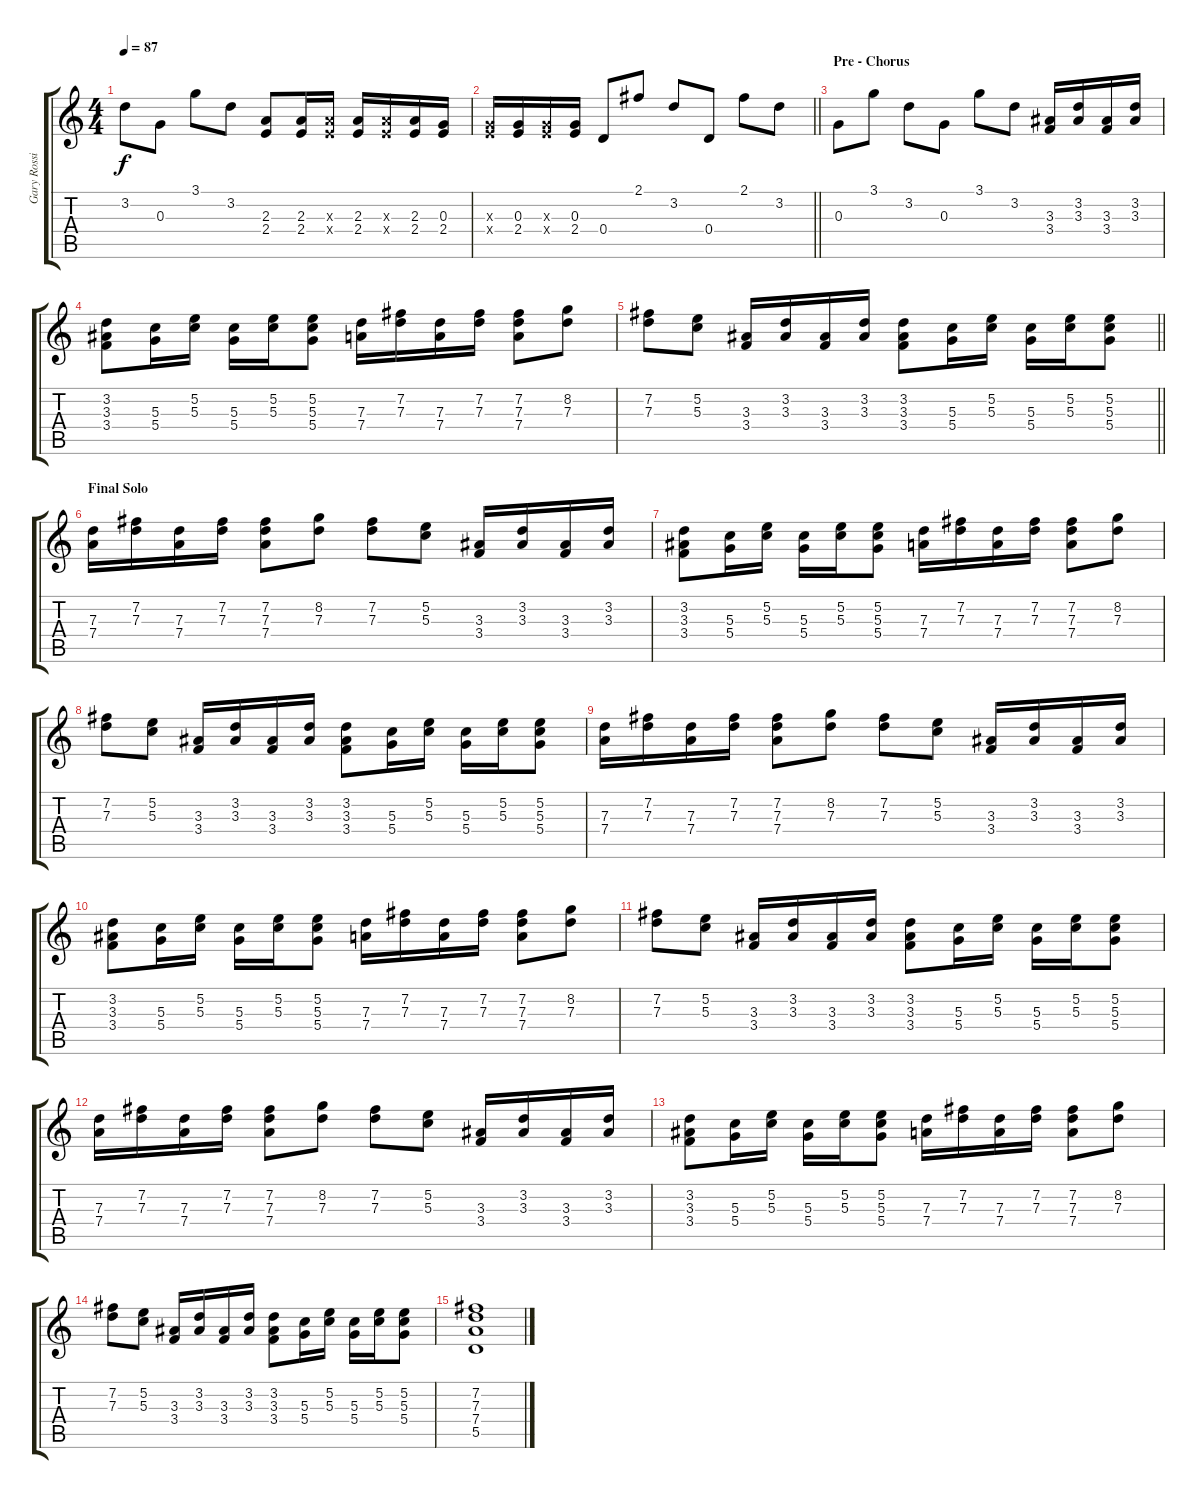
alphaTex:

\track ("Gary Rossington" "Gary Rossi") {instrument acousticguitarsteel}
\staff {score tabs}
\tuning (E4 B3 G3 D3 A2 E2) {hide}
\ts (4 4)
\tempo 87
\clef g2
\ks c
3.2.8{dy f} 0.3.8 3.1.8 3.2.8 (2.3 2.4).8 (2.3 2.4).16 (2.3{x} 2.4{x}).16 (2.3 2.4).16 (2.3{x} 2.4{x}).16 (2.3 2.4).16 (0.3 2.4).16 |
\barLineRight lightlight
(0.3{x} 2.4{x}).16 (0.3 2.4).16 (0.3{x} 2.4{x}).16 (0.3 2.4).16 0.4.8 2.1.8 3.2.8 0.4.8 2.1.8 3.2.8 |
\section ("" "Pre - Chorus")
0.3.8 3.1.8 3.2.8 0.3.8 3.1.8 3.2.8 (3.3 3.4).16 (3.2 3.3).16 (3.3 3.4).16 (3.2 3.3).16 |
(3.2 3.3 3.4).8 (5.3 5.4).16 (5.2 5.3).16 (5.3 5.4).16 (5.2 5.3).16 (5.2 5.3 5.4).8 (7.3 7.4).16 (7.2 7.3).16 (7.3 7.4).16 (7.2 7.3).16 (7.2 7.3 7.4).8 (8.2 7.3).8 |
\barLineRight lightlight
(7.2 7.3).8 (5.2 5.3).8 (3.3 3.4).16 (3.2 3.3).16 (3.3 3.4).16 (3.2 3.3).16 (3.2 3.3 3.4).8 (5.3 5.4).16 (5.2 5.3).16 (5.3 5.4).16 (5.2 5.3).16 (5.2 5.3 5.4).8 |
\section ("" "Final Solo")
(7.3 7.4).16 (7.2 7.3).16 (7.3 7.4).16 (7.2 7.3).16 (7.2 7.3 7.4).8 (8.2 7.3).8 (7.2 7.3).8 (5.2 5.3).8 (3.3 3.4).16 (3.2 3.3).16 (3.3 3.4).16 (3.2 3.3).16 |
(3.2 3.3 3.4).8 (5.3 5.4).16 (5.2 5.3).16 (5.3 5.4).16 (5.2 5.3).16 (5.2 5.3 5.4).8 (7.3 7.4).16 (7.2 7.3).16 (7.3 7.4).16 (7.2 7.3).16 (7.2 7.3 7.4).8 (8.2 7.3).8 |
(7.2 7.3).8 (5.2 5.3).8 (3.3 3.4).16 (3.2 3.3).16 (3.3 3.4).16 (3.2 3.3).16 (3.2 3.3 3.4).8 (5.3 5.4).16 (5.2 5.3).16 (5.3 5.4).16 (5.2 5.3).16 (5.2 5.3 5.4).8 |
(7.3 7.4).16 (7.2 7.3).16 (7.3 7.4).16 (7.2 7.3).16 (7.2 7.3 7.4).8 (8.2 7.3).8 (7.2 7.3).8 (5.2 5.3).8 (3.3 3.4).16 (3.2 3.3).16 (3.3 3.4).16 (3.2 3.3).16 |
(3.2 3.3 3.4).8 (5.3 5.4).16 (5.2 5.3).16 (5.3 5.4).16 (5.2 5.3).16 (5.2 5.3 5.4).8 (7.3 7.4).16 (7.2 7.3).16 (7.3 7.4).16 (7.2 7.3).16 (7.2 7.3 7.4).8 (8.2 7.3).8 |
(7.2 7.3).8 (5.2 5.3).8 (3.3 3.4).16 (3.2 3.3).16 (3.3 3.4).16 (3.2 3.3).16 (3.2 3.3 3.4).8 (5.3 5.4).16 (5.2 5.3).16 (5.3 5.4).16 (5.2 5.3).16 (5.2 5.3 5.4).8 |
(7.3 7.4).16 (7.2 7.3).16 (7.3 7.4).16 (7.2 7.3).16 (7.2 7.3 7.4).8 (8.2 7.3).8 (7.2 7.3).8 (5.2 5.3).8 (3.3 3.4).16 (3.2 3.3).16 (3.3 3.4).16 (3.2 3.3).16 |
(3.2 3.3 3.4).8 (5.3 5.4).16 (5.2 5.3).16 (5.3 5.4).16 (5.2 5.3).16 (5.2 5.3 5.4).8 (7.3 7.4).16 (7.2 7.3).16 (7.3 7.4).16 (7.2 7.3).16 (7.2 7.3 7.4).8 (8.2 7.3).8 |
(7.2 7.3).8 (5.2 5.3).8 (3.3 3.4).16 (3.2 3.3).16 (3.3 3.4).16 (3.2 3.3).16 (3.2 3.3 3.4).8 (5.3 5.4).16 (5.2 5.3).16 (5.3 5.4).16 (5.2 5.3).16 (5.2 5.3 5.4).8 |
(7.2 7.3 7.4 5.5).1
